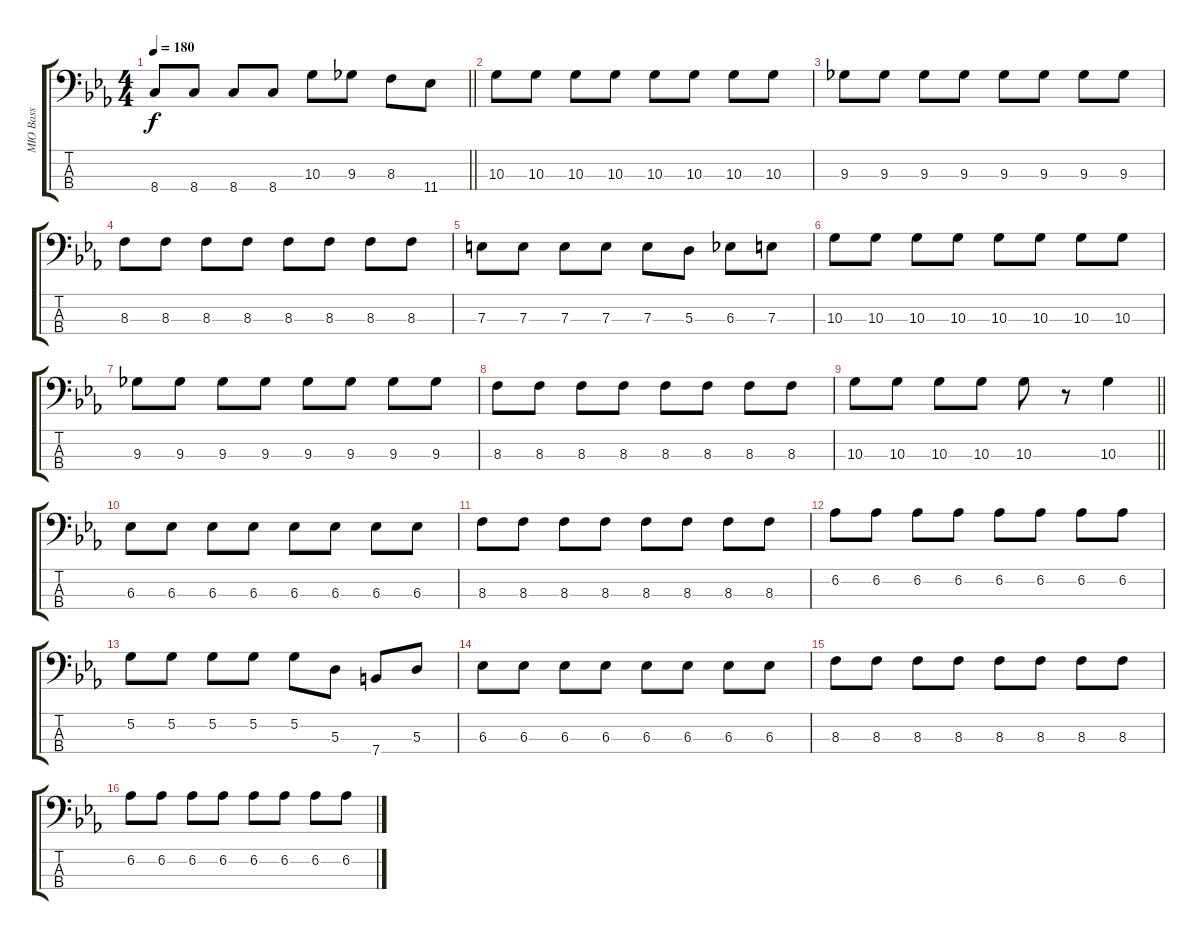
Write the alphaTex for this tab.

\track ("MIO Bass" "MIO Bass") {instrument electricbassfinger}
\staff {score tabs}
\tuning (G2 D2 A1 E1) {hide}
\ts (4 4)
\tempo 180
\clef f4
\barLineRight lightlight
\ks cminor
8.4.8{dy f} 8.4.8 8.4.8 8.4.8 10.3.8 9.3.8 8.3.8 11.4.8 |
10.3.8 10.3.8 10.3.8 10.3.8 10.3.8 10.3.8 10.3.8 10.3.8 |
9.3.8 9.3.8 9.3.8 9.3.8 9.3.8 9.3.8 9.3.8 9.3.8 |
8.3.8 8.3.8 8.3.8 8.3.8 8.3.8 8.3.8 8.3.8 8.3.8 |
7.3.8 7.3.8 7.3.8 7.3.8 7.3.8 5.3.8 6.3.8 7.3.8 |
10.3.8 10.3.8 10.3.8 10.3.8 10.3.8 10.3.8 10.3.8 10.3.8 |
9.3.8 9.3.8 9.3.8 9.3.8 9.3.8 9.3.8 9.3.8 9.3.8 |
8.3.8 8.3.8 8.3.8 8.3.8 8.3.8 8.3.8 8.3.8 8.3.8 |
\barLineRight lightlight
10.3.8 10.3.8 10.3.8 10.3.8 10.3.8 r.8 10.3.4 |
6.3.8 6.3.8 6.3.8 6.3.8 6.3.8 6.3.8 6.3.8 6.3.8 |
8.3.8 8.3.8 8.3.8 8.3.8 8.3.8 8.3.8 8.3.8 8.3.8 |
6.2.8 6.2.8 6.2.8 6.2.8 6.2.8 6.2.8 6.2.8 6.2.8 |
5.2.8 5.2.8 5.2.8 5.2.8 5.2.8 5.3.8 7.4.8 5.3.8 |
6.3.8 6.3.8 6.3.8 6.3.8 6.3.8 6.3.8 6.3.8 6.3.8 |
8.3.8 8.3.8 8.3.8 8.3.8 8.3.8 8.3.8 8.3.8 8.3.8 |
6.2.8 6.2.8 6.2.8 6.2.8 6.2.8 6.2.8 6.2.8 6.2.8
